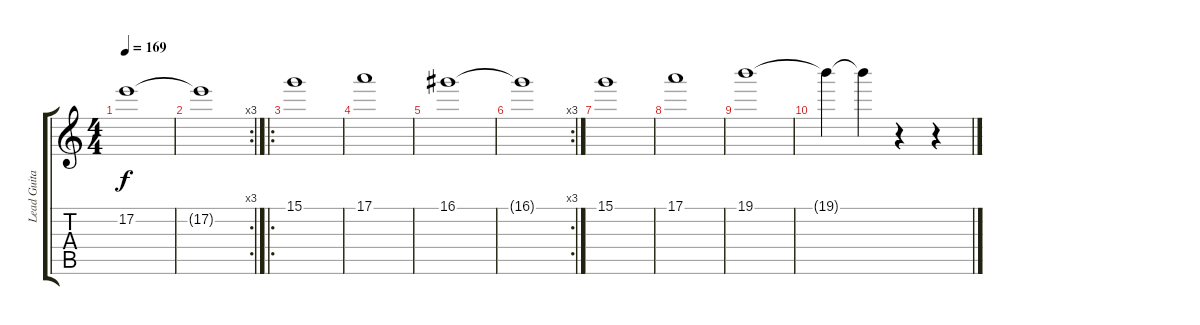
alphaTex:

\track ("Lead Guitar" "Lead Guita") {instrument distortionguitar}
\staff {score tabs}
\tuning (E4 B3 G3 D3 A2 E2) {hide}
\ts (4 4)
\tempo 169
\clef g2
\ks c
17.2.1{dy f} |
\rc 3
17.2{t}.1 |
\ro
15.1.1 |
17.1.1 |
16.1.1 |
\rc 3
16.1{t}.1 |
15.1.1 |
17.1.1 |
19.1.1 |
19.1{t}.4 19.1{t}.4 r.4 r.4
